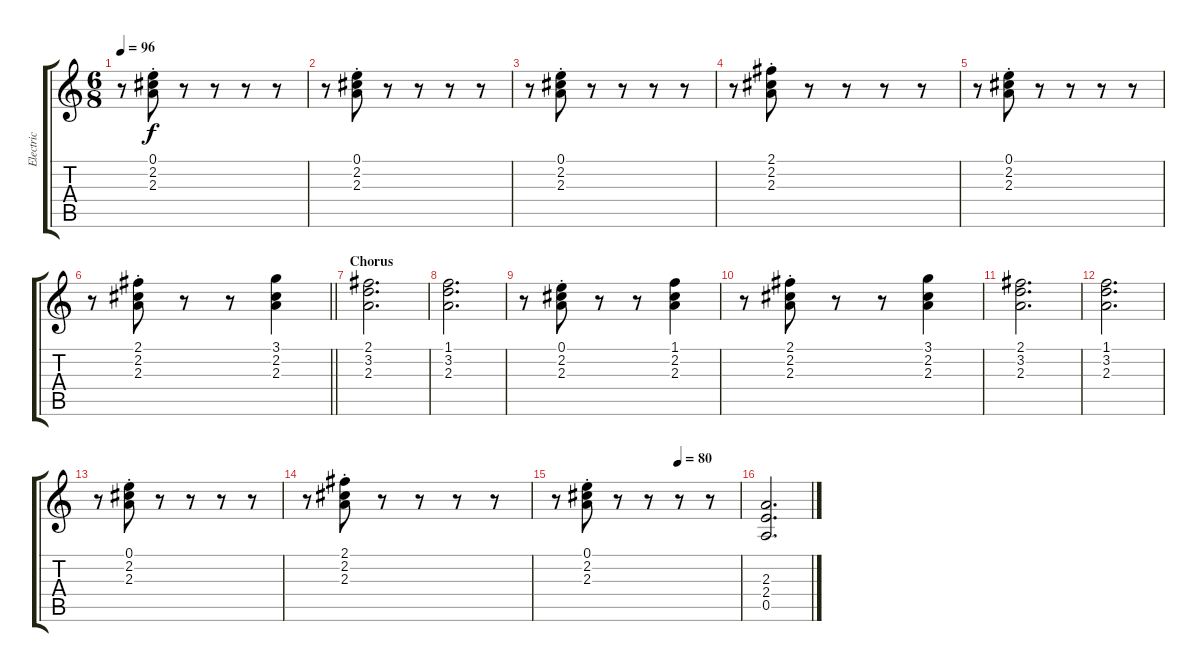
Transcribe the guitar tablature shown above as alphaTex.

\track ("Electric" "Electric") {instrument overdrivenguitar}
\staff {score tabs}
\tuning (E4 B3 G3 D3 A2 E2) {hide}
\ts (6 8)
\tempo 96
\clef g2
\ks c
r.8{dy f} (0.1{st} 2.2{st} 2.3{st}).8 r.8 r.8 r.8 r.8 |
r.8 (0.1{st} 2.2{st} 2.3{st}).8 r.8 r.8 r.8 r.8 |
r.8 (0.1{st} 2.2{st} 2.3{st}).8 r.8 r.8 r.8 r.8 |
r.8 (2.1{st} 2.2{st} 2.3{st}).8 r.8 r.8 r.8 r.8 |
r.8 (0.1{st} 2.2{st} 2.3{st}).8 r.8 r.8 r.8 r.8 |
\barLineRight lightlight
r.8 (2.1{st} 2.2{st} 2.3{st}).8 r.8 r.8 (3.1 2.2 2.3).4 |
\section ("" "Chorus")
(2.1 3.2 2.3).2{d} |
(1.1 3.2 2.3).2{d} |
r.8 (0.1{st} 2.2{st} 2.3{st}).8 r.8 r.8 (1.1 2.2 2.3).4 |
r.8 (2.1{st} 2.2{st} 2.3{st}).8 r.8 r.8 (3.1 2.2 2.3).4 |
(2.1 3.2 2.3).2{d} |
(1.1 3.2 2.3).2{d} |
r.8 (0.1{st} 2.2{st} 2.3{st}).8 r.8 r.8 r.8 r.8 |
r.8 (2.1{st} 2.2{st} 2.3{st}).8 r.8 r.8 r.8 r.8 |
\tempo (80 0.6666666666666666)
r.8 (0.1{st} 2.2{st} 2.3{st}).8 r.8 r.8 r.8 r.8 |
(2.3 2.4 0.5).2{d}
